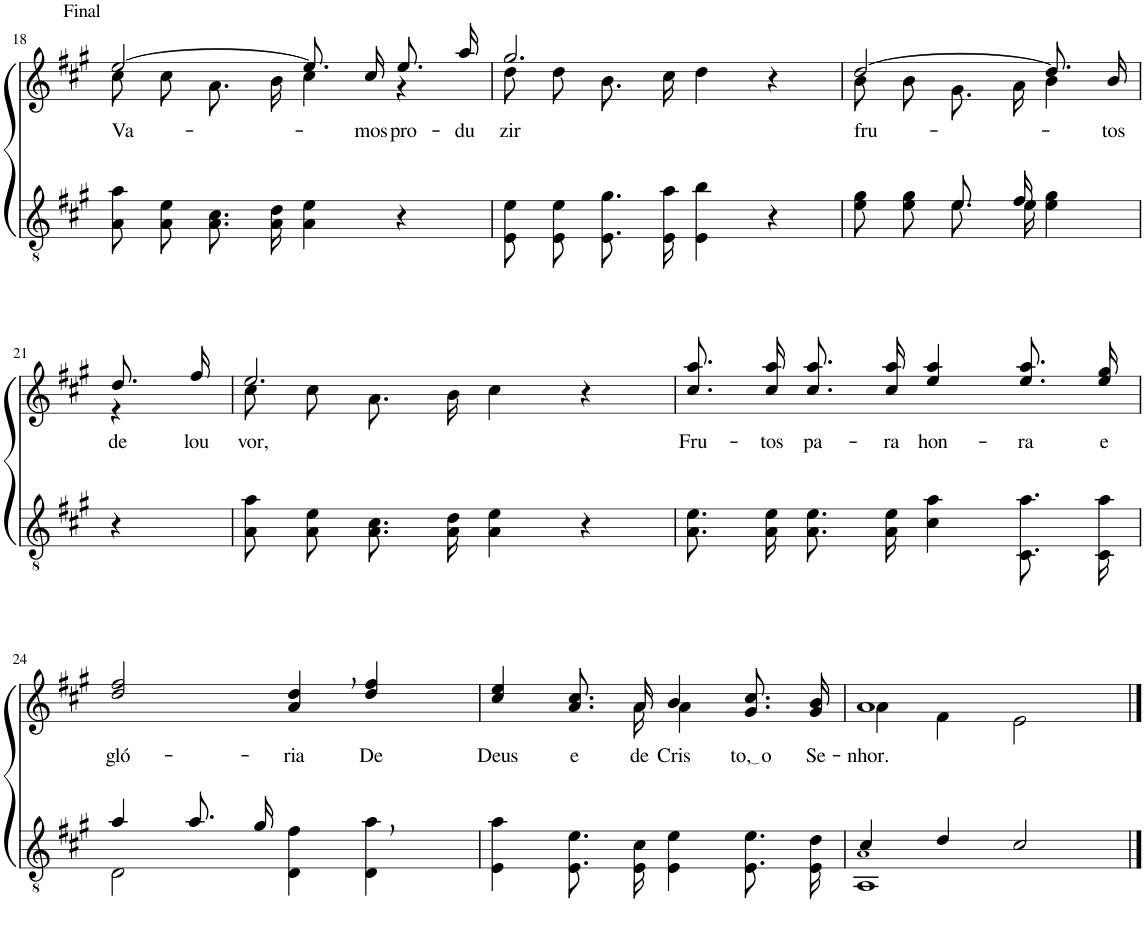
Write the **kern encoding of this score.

**kern	**kern	**text
*part2	*part1	*part1
*staff2	*staff1	*staff1
*I"Parte III e IV	*I"Parte I e II	*
!!LO:PB:g=z
*clefGv2	*clefG2	*
*Trd4c7	*Trd4c7	*
*k[f#c#g#]	*k[f#c#g#]	*
*M4/4	*M4/4	*
=18	=18	=18
*	*^	*
!	!LO:TX:a:t=Final	!	!
!	!	!	!LO:LY:b
8A\ 8a\L	[2ee/	8cc#\L	Va-
8A\ 8e\J	.	8cc#\J	.
8.A\ 8.c#\L	.	8.a\L	.
16A\ 16d\Jk	.	16b\Jk	.
4A\ 4e\	8.ee/L]	4cc#\	.
!	!	!	!LO:LY:b
.	16cc#/Jk	.	-mos
!	!	!	!LO:LY:b
4r	8.ee/L	4r	pro-
!	!	!	!LO:LY:b
.	16aa/Jk	.	-du-
=19	=19	=19	=19
!	!	!	!LO:LY:b
8E/ 8e/L	2.gg#/	8dd\L	-zir
8E/ 8e/J	.	8dd\J	.
8.E\ 8.g#\L	.	8.b\L	.
16E\ 16a\Jk	.	16cc#\Jk	.
4E\ 4b\	.	4dd\	.
4r	4r	4ryy	.
=20	=20	=20	=20
*^	*	*	*
!	!	!	!	!LO:LY:b
8e\ 8g#\L	4ryy	[2dd/	8b\L	fru-
8e\ 8g#\J	.	.	8b\J	.
8.e/L	8.e\L	.	8.g#\L	.
16f#/Jk	16e\Jk	.	16a\Jk	.
4e\ 4g#\	4ryy	8.dd/L]	4b\	.
!	!	!	!	!LO:LY:b
.	.	16b/Jk	.	-tos
*v	*v	*	*	*
!!LO:LB:g=z	!!
=21	=21	=21	=21
!	!	!	!LO:LY:b
4r	8.dd/L	4r	de
!	!	!	!LO:LY:b
.	16ff#/Jk	.	lou-
=22	=22	=22	=22
!	!	!	!LO:LY:b
8A\ 8a\L	2.ee/	8cc#\L	-vor,
8A\ 8e\J	.	8cc#\J	.
8.A\ 8.c#\L	.	8.a\L	.
16A\ 16d\Jk	.	16b\Jk	.
4A\ 4e\	.	4cc#\	.
4r	4r	4ryy	.
=23	=23	=23	=23
!	!	!	!LO:LY:b
*	*v	*v	*
8.A\ 8.e\L	8.cc#\ 8.aa\L	Fru-
!	!	!LO:LY:b
16A\ 16e\Jk	16cc#\ 16aa\Jk	-tos
!	!	!LO:LY:b
8.A\ 8.e\L	8.cc#\ 8.aa\L	pa-
!	!	!LO:LY:b
16A\ 16e\Jk	16cc#\ 16aa\Jk	-ra
!	!	!LO:LY:b
4c#\ 4a\	4ee/ 4aa/	hon-
!	!	!LO:LY:b
8.C#\ 8.a\L	8.ee\ 8.aa\L	-ra
!	!	!LO:LY:b
16C#\ 16a\Jk	16ee\ 16gg#\Jk	e
!!LO:LB:g=z
=24	=24	=24
*^	*	*
!	!	!	!LO:LY:b
4a/	2D\	2dd/ 2ff#/	gló-
8.a/L	.	.	.
16g#/Jk	.	.	.
!	!	!	!LO:LY:b
2ryy	4D\ 4f#\	4a/, 4dd/,	-ria
!	!	!	!LO:LY:b
.	4D\ 4a\	4dd/ 4ff#/	De
=25	=25	=25	=25
!	!	!	!LO:LY:b
*v	*v	*^	*
4E\ 4a\	4cc#/ 4ee/	4..ryy	Deus
!	!	!	!LO:LY:b
8.E/ 8.e/L	8.a/ 8.cc#/L	.	e
!	!	!	!LO:LY:b
16E/ 16c#/Jk	16a/Jk	16a\	de
!	!	!	!LO:LY:b
4E\ 4e\	4b/	4a\	Cris-
!	!	!	!LO:LY:b
8.E/ 8.e/L	8.g#/ 8.cc#/L	4ryy	to, o
!	!	!	!LO:LY:b
16E/ 16d/Jk	16g#/ 16b/Jk	.	Se-
=26	=26	=26	=26
*^	*	*	*
!	!	!	!	!LO:LY:b
4c#/	1AA 1A!	1a	4a\	-nhor.
4d/	.	.	4f#\	.
2c#/	.	.	2e\	.
*v	*v	*	*	*
*	*v	*v	*
==	==	==
*-	*-	*-
